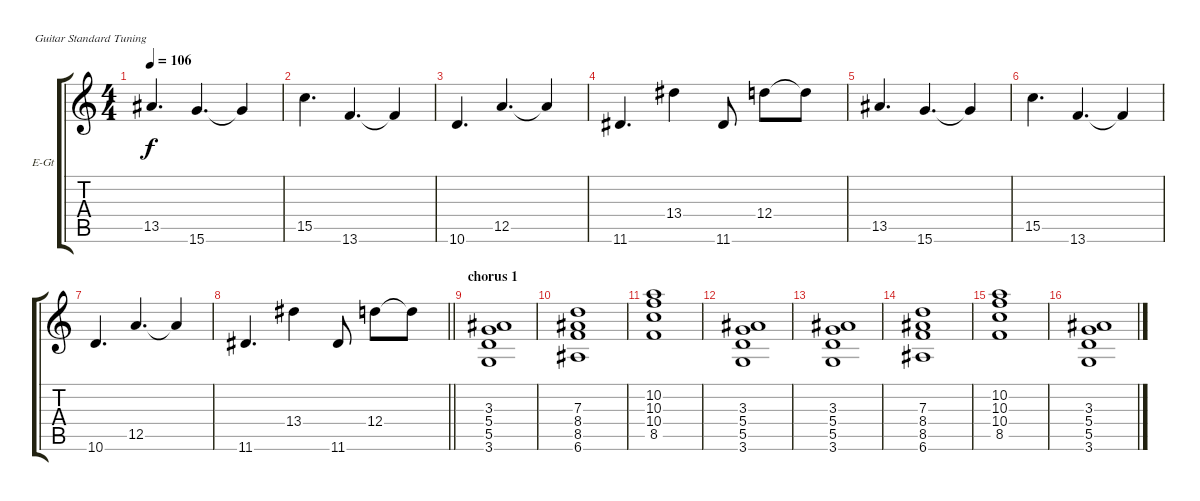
\bracketExtendMode groupsimilarinstruments
\firstSystemTrackNameOrientation horizontal
\otherSystemsTrackNameOrientation horizontal
\track ("Guitar (chorus)" "E-Gt") {instrument overdrivenguitar}
\staff {score tabs}
\tuning (E4 B3 G3 D3 A2 E2)
\ts (4 4)
\tempo 106
\clef g2
\ks c
13.5.4{d dy f} 15.6.4{d} 15.6{t}.4 |
15.5.4{d} 13.6.4{d} 13.6{t}.4 |
10.6.4{d} 12.5.4{d} 12.5{t}.4 |
11.6.4{d} 13.4.4 11.6.8 12.4.8 12.4{t}.8 |
13.5.4{d} 15.6.4{d} 15.6{t}.4 |
15.5.4{d} 13.6.4{d} 13.6{t}.4 |
10.6.4{d} 12.5.4{d} 12.5{t}.4 |
\barLineRight lightlight
11.6.4{d} 13.4.4 11.6.8 12.4.8 12.4{t}.8 |
\section ("" "chorus 1")
(3.3 5.4 5.5 3.6).1 |
(7.3 8.4 8.5 6.6).1 |
(10.2 10.3 10.4 8.5).1 |
(3.3 5.4 5.5 3.6).1 |
(3.3 5.4 5.5 3.6).1 |
(7.3 8.4 8.5 6.6).1 |
(10.2 10.3 10.4 8.5).1 |
(3.3 5.4 5.5 3.6).1
